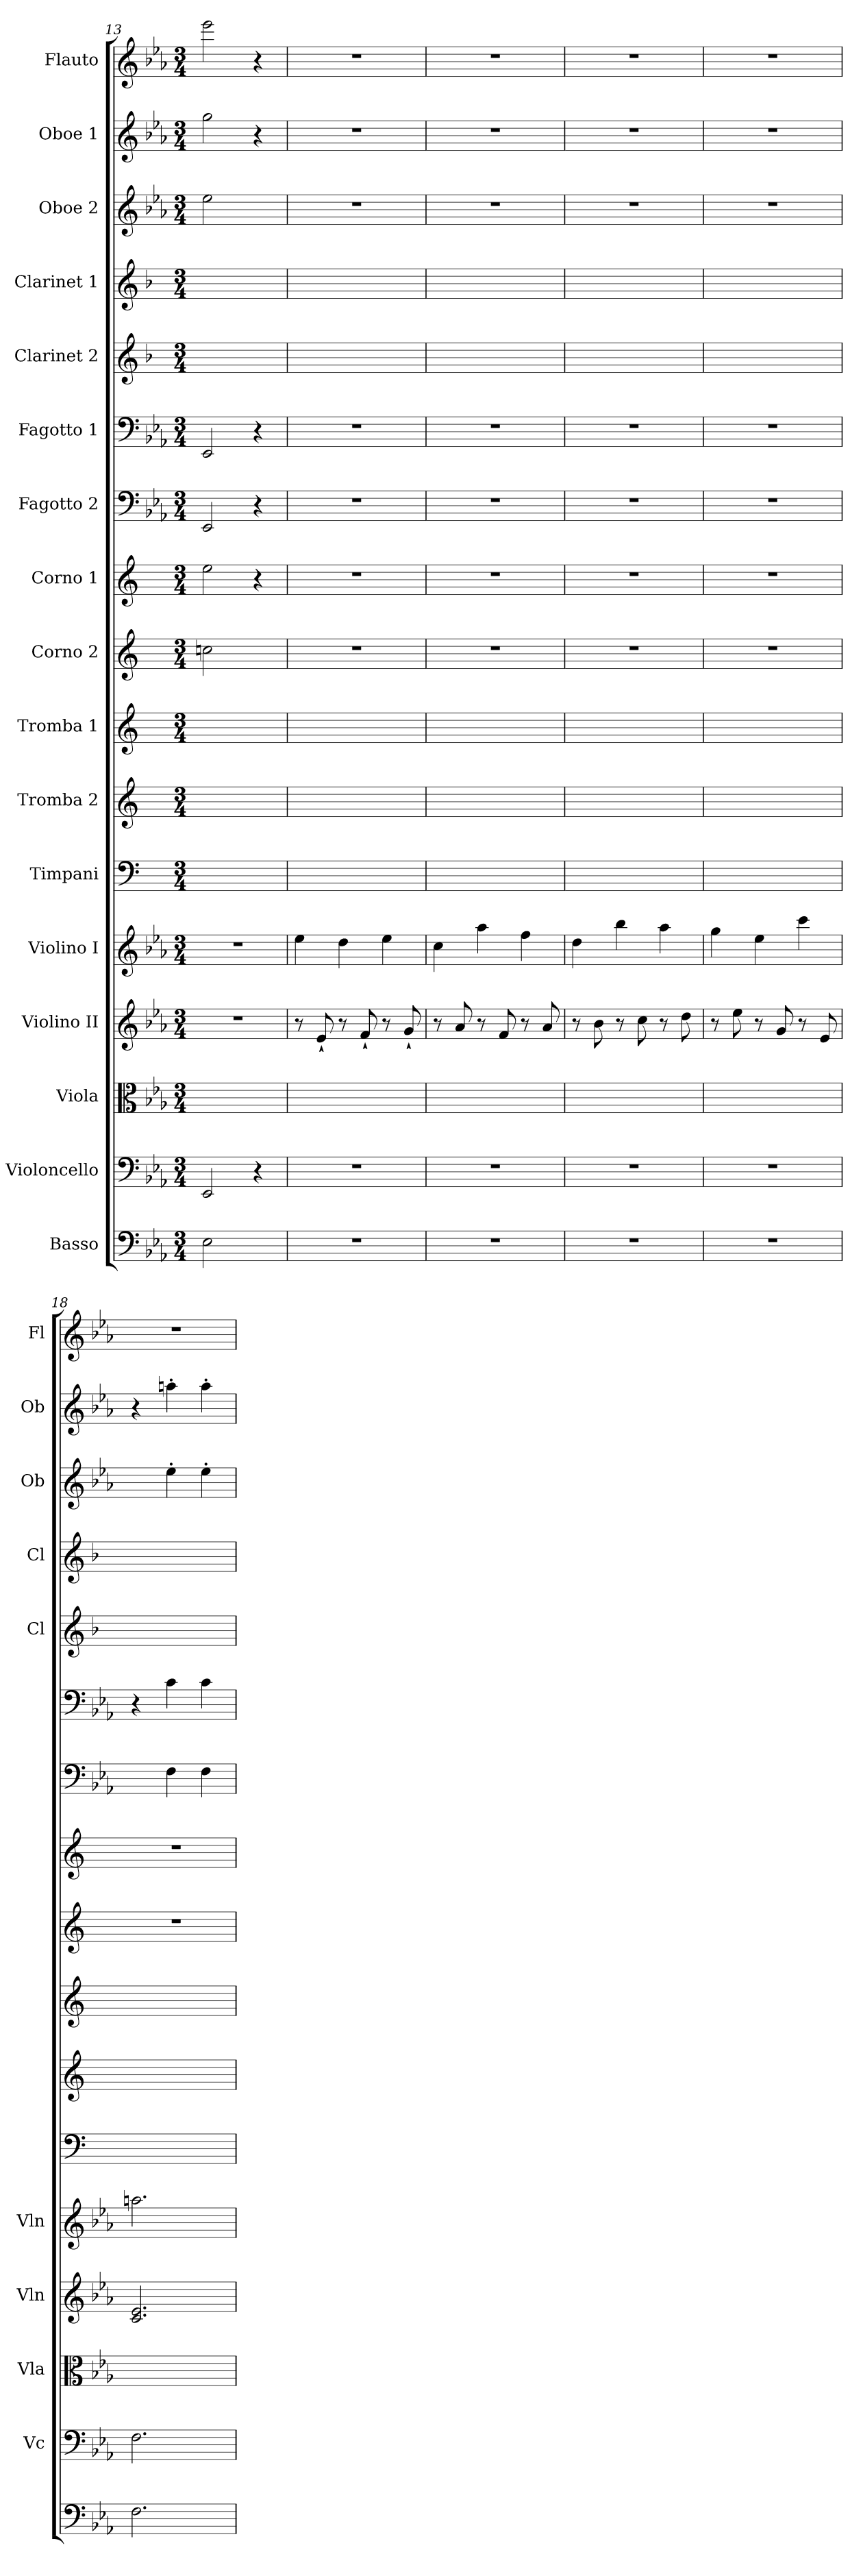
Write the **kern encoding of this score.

**kern	**kern	**kern	**kern	**kern	**kern	**kern	**kern	**kern	**kern	**kern	**kern	**kern	**kern	**kern	**kern	**kern
*part17	*part16	*part15	*part14	*part13	*part12	*part11	*part10	*part9	*part8	*part7	*part6	*part5	*part4	*part3	*part2	*part1
*staff17	*staff16	*staff15	*staff14	*staff13	*staff12	*staff11	*staff10	*staff9	*staff8	*staff7	*staff6	*staff5	*staff4	*staff3	*staff2	*staff1
*I"Basso	*I"Violoncello	*I"Viola	*I"Violino II	*I"Violino I	*I"Timpani	*I"Tromba 2	*I"Tromba 1	*I"Corno 2	*I"Corno 1	*I"Fagotto 2	*I"Fagotto 1	*I"Clarinet 2	*I"Clarinet 1	*I"Oboe 2	*I"Oboe 1	*I"Flauto
*	*I'Vc	*I'Vla	*I'Vln	*I'Vln	*	*	*	*	*	*	*	*I'Cl	*I'Cl	*I'Ob	*I'Ob	*I'Fl
*clefF4	*clefF4	*clefC3	*clefG2	*clefG2	*clefF4	*clefG2	*clefG2	*clefG2	*clefG2	*clefF4	*clefF4	*clefG2	*clefG2	*clefG2	*clefG2	*clefG2
*ITrd7c12	*	*	*	*	*	*ITrd-2c-3	*ITrd-2c-3	*ITrd5c9	*ITrd5c9	*	*	*ITrd1c2	*ITrd1c2	*	*	*
*k[b-e-a-]	*k[b-e-a-]	*k[b-e-a-]	*k[b-e-a-]	*k[b-e-a-]	*	*	*	*	*	*k[b-e-a-]	*k[b-e-a-]	*k[b-e-a-]	*k[b-e-a-]	*k[b-e-a-]	*k[b-e-a-]	*k[b-e-a-]
*M3/4	*M3/4	*M3/4	*M3/4	*M3/4	*M3/4	*M3/4	*M3/4	*M3/4	*M3/4	*M3/4	*M3/4	*M3/4	*M3/4	*M3/4	*M3/4	*M3/4
=13	=13	=13	=13	=13	=13	=13	=13	=13	=13	=13	=13	=13	=13	=13	=13	=13
2EE-	2EE-	2.ryy	2.r	2.r	2.ryy	2.ryy	2.ryy	2e-X	2g	2EE-	2EE-	2.ryy	2.ryy	2ee-	2gg	2eee-
4ryy	4r	.	.	.	.	.	.	4ryy	4r	4r	4r	.	.	4ryy	4r	4r
=14	=14	=14	=14	=14	=14	=14	=14	=14	=14	=14	=14	=14	=14	=14	=14	=14
2.r	2.r	2.ryy	8r	4ee-	2.ryy	2.ryy	2.ryy	2.r	2.r	2.r	2.r	2.ryy	2.ryy	2.r	2.r	2.r
.	.	.	8e-`	.	.	.	.	.	.	.	.	.	.	.	.	.
.	.	.	8r	4dd	.	.	.	.	.	.	.	.	.	.	.	.
.	.	.	8f`	.	.	.	.	.	.	.	.	.	.	.	.	.
.	.	.	8r	4ee-	.	.	.	.	.	.	.	.	.	.	.	.
.	.	.	8g`	.	.	.	.	.	.	.	.	.	.	.	.	.
=15	=15	=15	=15	=15	=15	=15	=15	=15	=15	=15	=15	=15	=15	=15	=15	=15
2.r	2.r	2.ryy	8r	4cc	2.ryy	2.ryy	2.ryy	2.r	2.r	2.r	2.r	2.ryy	2.ryy	2.r	2.r	2.r
.	.	.	8a-	.	.	.	.	.	.	.	.	.	.	.	.	.
.	.	.	8r	4aa-	.	.	.	.	.	.	.	.	.	.	.	.
.	.	.	8f	.	.	.	.	.	.	.	.	.	.	.	.	.
.	.	.	8r	4ff	.	.	.	.	.	.	.	.	.	.	.	.
.	.	.	8a-	.	.	.	.	.	.	.	.	.	.	.	.	.
=16	=16	=16	=16	=16	=16	=16	=16	=16	=16	=16	=16	=16	=16	=16	=16	=16
2.r	2.r	2.ryy	8r	4dd	2.ryy	2.ryy	2.ryy	2.r	2.r	2.r	2.r	2.ryy	2.ryy	2.r	2.r	2.r
.	.	.	8b-	.	.	.	.	.	.	.	.	.	.	.	.	.
.	.	.	8r	4bb-	.	.	.	.	.	.	.	.	.	.	.	.
.	.	.	8cc	.	.	.	.	.	.	.	.	.	.	.	.	.
.	.	.	8r	4aa-	.	.	.	.	.	.	.	.	.	.	.	.
.	.	.	8dd	.	.	.	.	.	.	.	.	.	.	.	.	.
=17	=17	=17	=17	=17	=17	=17	=17	=17	=17	=17	=17	=17	=17	=17	=17	=17
2.r	2.r	2.ryy	8r	4gg	2.ryy	2.ryy	2.ryy	2.r	2.r	2.r	2.r	2.ryy	2.ryy	2.r	2.r	2.r
.	.	.	8ee-	.	.	.	.	.	.	.	.	.	.	.	.	.
.	.	.	8r	4ee-	.	.	.	.	.	.	.	.	.	.	.	.
.	.	.	8g	.	.	.	.	.	.	.	.	.	.	.	.	.
.	.	.	8r	4ccc	.	.	.	.	.	.	.	.	.	.	.	.
.	.	.	8e-	.	.	.	.	.	.	.	.	.	.	.	.	.
=18	=18	=18	=18	=18	=18	=18	=18	=18	=18	=18	=18	=18	=18	=18	=18	=18
2.FF	2.F	2.ryy	2.c 2.e-	2.aan	2.ryy	2.ryy	2.ryy	2.r	2.r	4ryy	4r	2.ryy	2.ryy	4ryy	4r	2.r
.	.	.	.	.	.	.	.	.	.	4F	4c	.	.	4ee-'	4aan'	.
.	.	.	.	.	.	.	.	.	.	4F	4c	.	.	4ee-'	4aa'	.
=	=	=	=	=	=	=	=	=	=	=	=	=	=	=	=	=
*-	*-	*-	*-	*-	*-	*-	*-	*-	*-	*-	*-	*-	*-	*-	*-	*-
